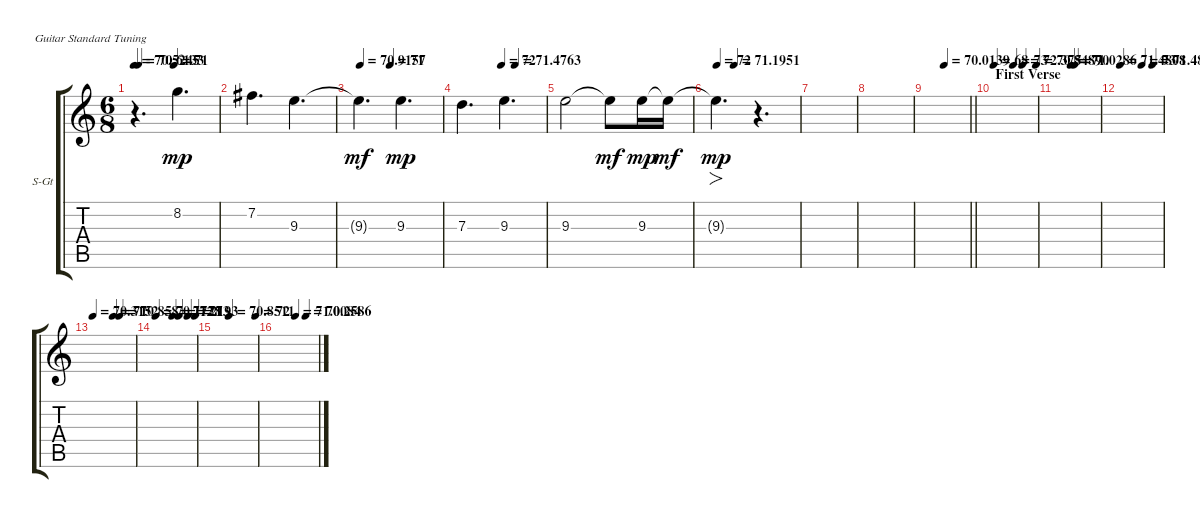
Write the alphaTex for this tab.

\bracketExtendMode groupsimilarinstruments
\firstSystemTrackNameOrientation horizontal
\otherSystemsTrackNameOrientation horizontal
\track ("Horn" "S-Gt") {instrument acousticguitarsteel}
\staff {score tabs}
\tuning (E4 B3 G3 D3 A2 E2)
\ts (6 8)
\tempo
70.5245
\tempo (70.6133 0.05)
\tempo (71 0.475)
\accidentals auto
\clef g2
\ottava regular
\simile none
\scale
0.333333
\ks c
r.4{d dy mp} 8.2.4{d} |
\scale
0.333333 7.2.4{d} 9.3.4{d} |
\tempo (70.9157 0.03125)
\tempo (71 0.3875)
\scale
0.333333 9.3{t}.4{d dy mf} 9.3.4{d dy mp} |
\tempo (72 0.48125)
\tempo (71.4763 0.64375)
\scale
0.333333 7.3.4{d} 9.3.4{d} |
\scale
0.333333 9.3.2 9.3{t}.8{dy mf} 9.3.16{dy mp} 9.3{t}.16{dy mf} |
\tempo (72 0.025)
\tempo (71.1951 0.23125)
\scale
0.333333 9.3{t}.4{fo d dy mp} r.4{d} |
\scale
0.333333 |
\scale
0.333333 |
\tempo (70.0139 0.41875)
\scale
0.333333
\barLineRight lightlight
|
\section ("" "First Verse")
\tempo 68
\tempo (73 0.45625)
\tempo (72.375 0.675)
\tempo (70.8489 0.99375)
\scale
0.333333 |
\tempo (71.0286 0.35)
\tempo (70 0.4375)
\scale
0.333333 |
\tempo (71.4808 0.025)
\tempo (73 0.525)
\tempo (71.4815 0.775)
\scale
0.333333 |
\tempo (70.3152 0.00625)
\tempo (71 0.4875)
\tempo (70.858 0.64375)
\scale
0.333333 |
\tempo (70.1728 0.03125)
\tempo (71.2193 0.4375)
\tempo (72 0.6)
\tempo (71 0.8125)
\tempo (73 0.99375)
\scale
0.333333 |
\tempo (70.8511 0.33125)
\tempo (72 0.975)
\scale
0.333333 |
\tempo (71.0084 0.45625)
\tempo (70.2586 0.7125)
\scale
0.333333
